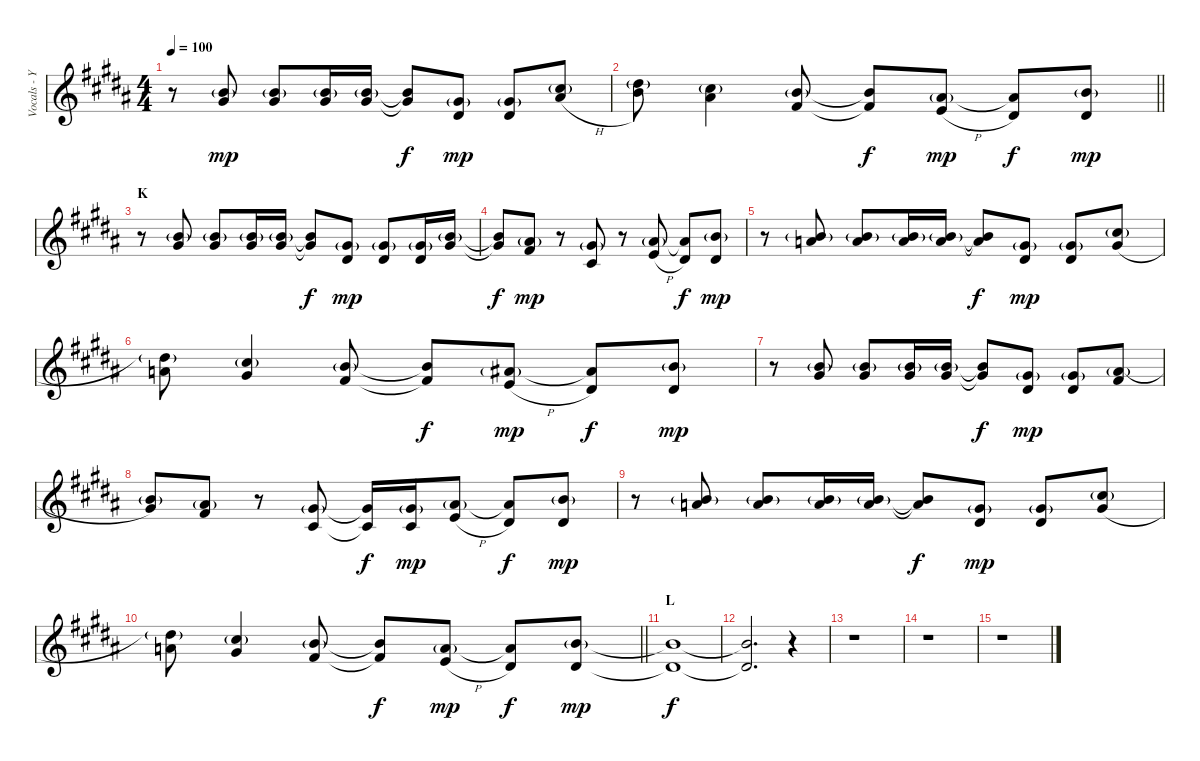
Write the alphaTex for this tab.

\track ("Vocals - Yasu" "Vocals - Y") {instrument lead6voice}
\staff {score}
\tuning (E4 B3 G3 D3 A2 E2) {hide}
\ts (4 4)
\tempo 100
\clef g2
\ks b
r.8{dy mp} (7.1{g} 9.2).8 (7.1{g} 9.2).8 (7.1{g} 9.2).16 (7.1{g} 9.2).16 (7.1{t} 9.2{t}).8{dy f} (4.1{g} 4.2).8{dy mp} (4.1{g} 4.2).8 (9.1{h g} 11.2{h}).8 |
\barLineRight lightlight
(11.1{g} 12.2).8 (9.1{g} 11.2).4 (7.1{g} 7.2).8 (7.1{t} 7.2{t}).8{dy f} (6.1{g} 5.2{h}).8{dy mp} (6.1{t} 4.2).8{dy f} (7.1{g} 4.2).8{dy mp} |
\section ("" "K")
r.8 (7.1{g} 9.2).8 (7.1{g} 9.2).8 (7.1{g} 9.2).16 (7.1{g} 9.2).16 (7.1{t} 9.2{t}).8{dy f} (4.1{g} 4.2).8{dy mp} (4.1{g} 4.2).8 (4.1{g} 4.2).16 (7.1{g} 9.2).16 |
(7.1{t} 9.2{t}).8{dy f} (6.1{g} 7.2).8{dy mp} r.8 (4.1{g} 2.2).8 r.8 (6.1{g} 5.2{h}).8 (6.1{t} 4.2).8{dy f} (7.1{g} 4.2).8{dy mp} |
r.8 (7.1{g} 10.2).8 (7.1{g} 10.2).8 (7.1{g} 10.2).16 (7.1{g} 10.2).16 (7.1{t} 10.2{t}).8{dy f} (4.1{g} 4.2).8{dy mp} (4.1{g} 4.2).8 (9.1{h g} 9.2{h}).8 |
(11.1{g} 10.2).8 (9.1{g} 9.2).4 (7.1{g} 7.2).8 (7.1{t} 7.2{t}).8{dy f} (6.1{g} 5.2{h}).8{dy mp} (6.1{t} 4.2).8{dy f} (7.1{g} 4.2).8{dy mp} |
r.8 (7.1{g} 9.2).8 (7.1{g} 9.2).8 (7.1{g} 9.2).16 (7.1{g} 9.2).16 (7.1{t} 9.2{t}).8{dy f} (4.1{g} 4.2).8{dy mp} (4.1{g} 4.2).8 (6.1{h g} 7.2).8 |
(7.1{g} 9.2).8 (6.1{g} 7.2).8 r.8 (4.1{g} 2.2).8 (4.1{t} 2.2{t}).16{dy f} (4.1{g} 2.2).16{dy mp} (6.1{g} 5.2{h}).8 (6.1{t} 4.2).8{dy f} (7.1{g} 4.2).8{dy mp} |
r.8 (7.1{g} 10.2).8 (7.1{g} 10.2).8 (7.1{g} 10.2).16 (7.1{g} 10.2).16 (7.1{t} 10.2{t}).8{dy f} (4.1{g} 4.2).8{dy mp} (4.1{g} 4.2).8 (9.1{h g} 9.2{h}).8 |
\barLineRight lightlight
(11.1{g} 10.2).8 (9.1{g} 9.2).4 (7.1{g} 7.2).8 (7.1{t} 7.2{t}).8{dy f} (5.1{g} 5.2{h}).8{dy mp} (5.1{t} 4.2).8{dy f} (7.1{g} 4.2).8{dy mp} |
\section ("" "L")
(7.1{t} 4.2{t}).1{dy f} |
(7.1{t} 4.2{t}).2{d} r.4 |
r.1 |
r.1 |
r.1
